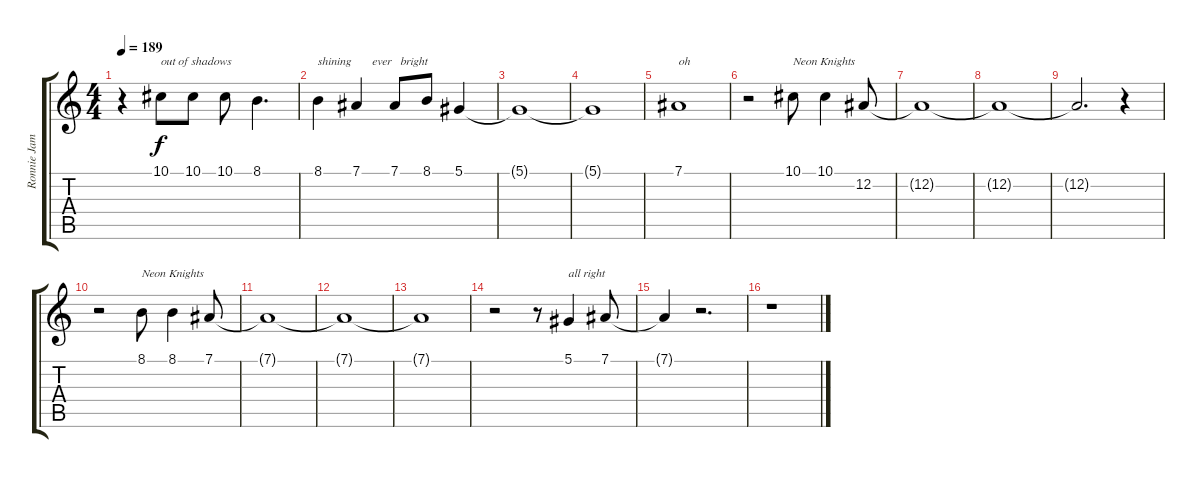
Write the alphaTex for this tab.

\track ("Ronnie James Dio" "Ronnie Jam") {instrument violin}
\staff {score tabs}
\tuning (Eb4 Bb3 Gb3 Db3 Ab2 Eb2) {hide}
\ts (4 4)
\tempo 189
\clef g2
\ks c
r.4{dy f} 10.1.8{txt "out of shadows"} 10.1.8 10.1.8 8.1.4{d} |
8.1.4{txt "shining       ever   bright"} 7.1.4 7.1.8 8.1.8 5.1.4 |
5.1{t}.1 |
5.1{t}.1 |
7.1.1{txt "oh"} |
r.2 10.1.8{txt "Neon Knights"} 10.1.4 12.2.8 |
12.2{t}.1 |
12.2{t}.1 |
12.2{t}.2{d} r.4 |
r.2 8.1.8{txt "Neon Knights"} 8.1.4 7.1.8 |
7.1{t}.1 |
7.1{t}.1 |
7.1{t}.1 |
r.2 r.8 5.1.4{txt "all right"} 7.1.8 |
7.1{t}.4 r.2{d} |
r.1
